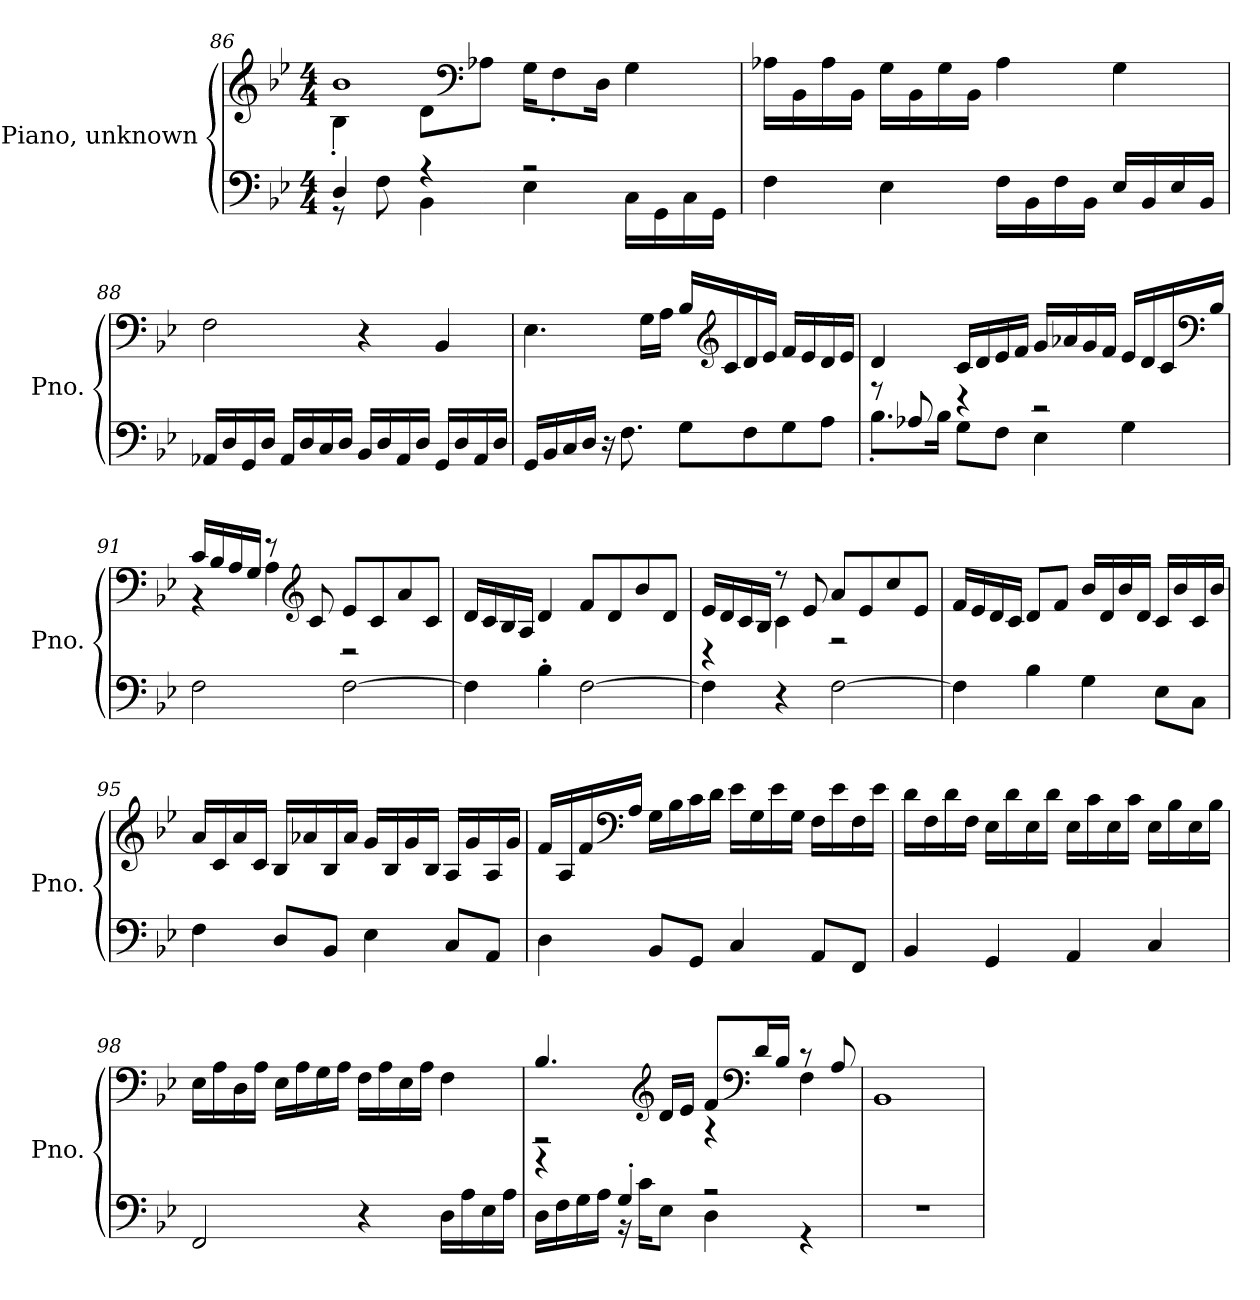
**kern	**kern
*part1	*part1
*staff2	*staff1
*I"Piano, unknown	*
*I'Pno.	*
*clefF4	*clefG2
*k[b-e-]	*k[b-e-]
*M4/4	*M4/4
=86	=86
*^	*^
4D/	8r	1b-	4B-'\
.	8F\	.	.
4r	4BB-\	.	8d\L
*	*	*clefF4	*
.	.	.	8A-X\J
2r	4E-\	.	16G\KL
.	.	.	8F'\
.	.	.	16D\Jk
.	16C\LL	.	4G\
.	16GG\	.	.
.	16C\	.	.
.	16GG\JJ	.	.
*v	*v	*	*
*	*v	*v
!!LO:LB:g=z
=87	=87
4F\	16A-X\LL
.	16BB-\
.	16A-\
.	16BB-\JJ
4E-\	16G\LL
.	16BB-\
.	16G\
.	16BB-\JJ
16F\LL	4A-\
16BB-\	.
16F\	.
16BB-\JJ	.
16E-/LL	4G\
16BB-/	.
16E-/	.
16BB-/JJ	.
=88	=88
16AA-X/LL	2F\
16D/	.
16GG/	.
16D/JJ	.
16AA-/LL	.
16D/	.
16C/	.
16D/JJ	.
16BB-/LL	4r
16D/	.
16AA-/	.
16D/JJ	.
16GG/LL	4BB-/
16D/	.
16AA-/	.
16D/JJ	.
!!LO:LB:g=z
=89	=89
16GG/LL	4.E-\
16BB-/	.
16C/	.
16D/JJ	.
16r	.
8.F\	.
.	16G\LL
.	16A\JJ
8G\L	16B-/LL
*	*clefG2
.	16c/
8F\	16d/
.	16e-/JJ
8G\	16f/LL
.	16e-/
8A\J	16d/
.	16e-/JJ
=90	=90
*^	*
8r	8.B-'\L	4d/
8A-X/	.	.
.	16B-\Jk	.
4r	8G\L	16c/LL
.	.	16d/
.	8F\J	16e-/
.	.	16f/JJ
2r	4E-\	16g/LL
.	.	16a-X/
.	.	16g/
.	.	16f/JJ
.	4G\	16e-/LL
.	.	16d/
.	.	16c/
*	*	*clefF4
.	.	16B-/JJ
*v	*v	*
!!LO:LB:g=z
=91	=91
*	*^
2F\	16c/LL	4r
.	16B-/	.
.	16A/	.
.	16G/JJ	.
.	8r	4A\
*	*clefG2	*
.	8c/	.
[2F\	8e-/L	2r
.	8c/	.
.	8a/	.
.	8c/J	.
*	*v	*v
=92	=92
4F\]	16d/LL
.	16c/
.	16B-/
.	16A/JJ
4B-'\	4d/
[2F\	8f/L
.	8d/
.	8b-/
.	8d/J
=93	=93
*	*^
4F\]	16e-/LL	4r
.	16d/	.
.	16c/	.
.	16B-/JJ	.
4r	8r	4c\
.	8e-/	.
[2F\	8a/L	2r
.	8e-/	.
.	8cc/	.
.	8e-/J	.
*	*v	*v
!!LO:PB:g=z
=94	=94
4F\]	16f/LL
.	16e-/
.	16d/
.	16c/JJ
4B-\	8d/L
.	8f/J
4G\	16b-/LL
.	16d/
.	16b-/
.	16d/JJ
8E-\L	16c/LL
.	16b-/
8C\J	16c/
.	16b-/JJ
=95	=95
4F\	16a/LL
.	16c/
.	16a/
.	16c/JJ
8D/L	16B-/LL
.	16a-X/
8BB-/J	16B-/
.	16a-/JJ
4E-\	16g/LL
.	16B-/
.	16g/
.	16B-/JJ
8C/L	16A/LL
.	16g/
8AA/J	16A/
.	16g/JJ
!!LO:LB:g=z
=96	=96
4D\	16f/LL
.	16A/
.	16f/
*	*clefF4
.	16A/JJ
8BB-/L	16G\LL
.	16B-\
8GG/J	16c\
.	16d\JJ
4C/	16e-\LL
.	16G\
.	16e-\
.	16G\JJ
8AA/L	16F\LL
.	16e-\
8FF/J	16F\
.	16e-\JJ
=97	=97
4BB-/	16d\LL
.	16F\
.	16d\
.	16F\JJ
4GG/	16E-\LL
.	16d\
.	16E-\
.	16d\JJ
4AA/	16E-\LL
.	16c\
.	16E-\
.	16c\JJ
4C/	16E-\LL
.	16B-\
.	16E-\
.	16B-\JJ
!!LO:LB:g=z
=98	=98
2FF/	16E-\LL
.	16A\
.	16D\
.	16A\JJ
.	16E-\LL
.	16A\
.	16G\
.	16A\JJ
4r	16F\LL
.	16A\
.	16E-\
.	16A\JJ
16D\LL	4F\
16A\	.
16E-\	.
16A\JJ	.
=99	=99
*^	*^
4r	16D\LL	4.B-/	2r
.	16F\	.	.
.	16G\	.	.
.	16A\JJ	.	.
4G'/	16r	.	.
.	16c\KL	.	.
*	*	*clefG2	*
.	8E-\J	16d/LL	.
.	.	16e-/JJ	.
2r	4D\	8f/L	4r
*	*	*clefF4	*
.	.	16d/L	.
.	.	16B-/JJ	.
.	4r	8r	4F\
.	.	8A/	.
*v	*v	*	*
*	*v	*v
=100	=100
1r	1BB-
=	=
*-	*-
